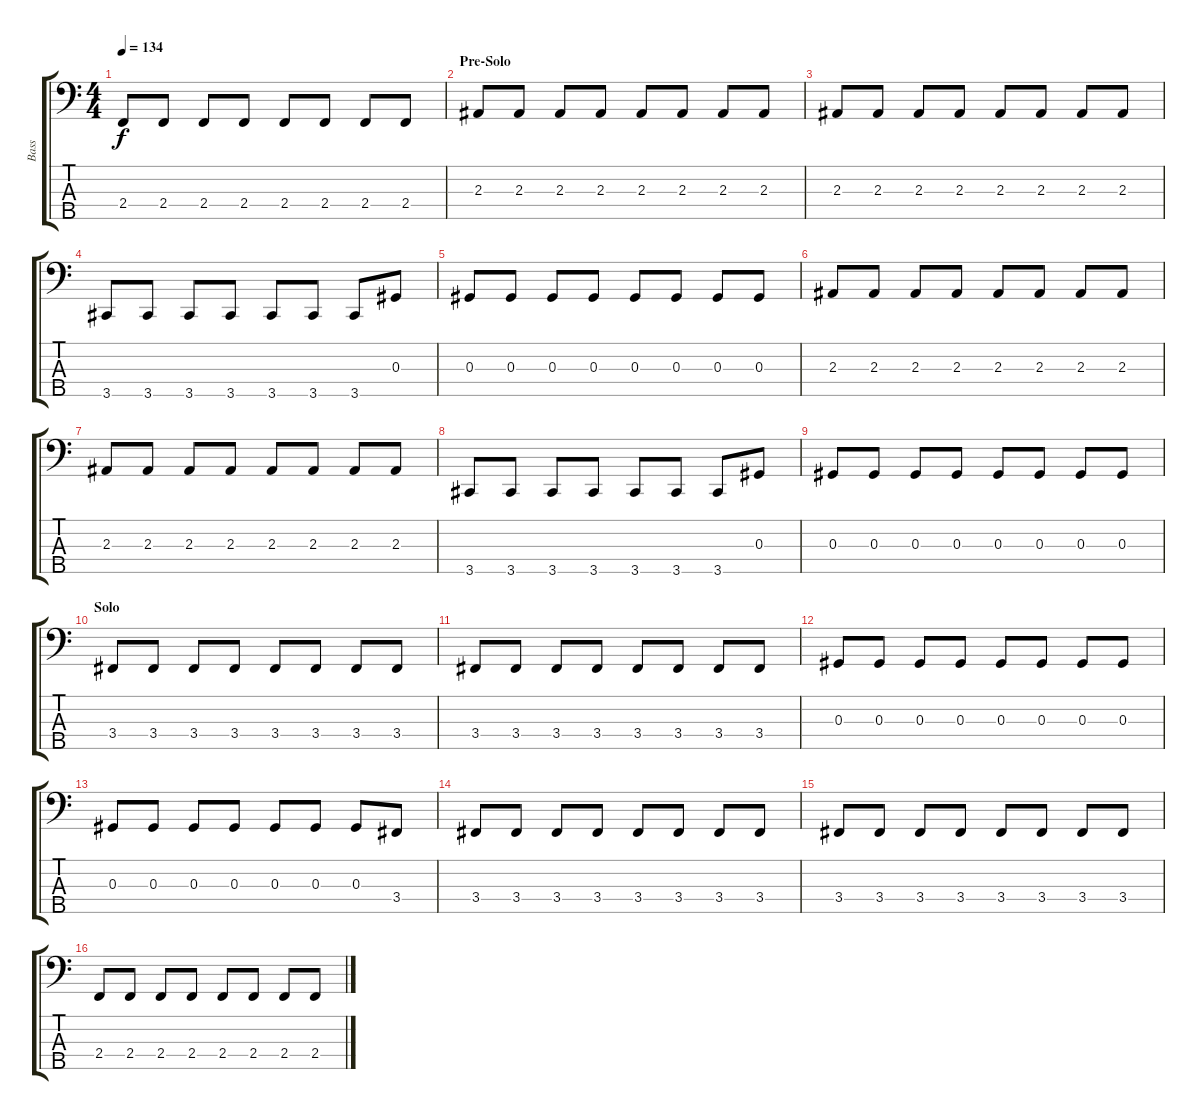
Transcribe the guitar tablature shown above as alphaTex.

\track ("Bass" "Bass") {instrument electricbasspick}
\staff {score tabs}
\tuning (Gb2 Db2 Ab1 Eb1 Bb0) {hide}
\ts (4 4)
\tempo 134
\clef f4
\ks c
2.4.8{dy f} 2.4.8 2.4.8 2.4.8 2.4.8 2.4.8 2.4.8 2.4.8 |
\section ("" "Pre-Solo")
2.3.8 2.3.8 2.3.8 2.3.8 2.3.8 2.3.8 2.3.8 2.3.8 |
2.3.8 2.3.8 2.3.8 2.3.8 2.3.8 2.3.8 2.3.8 2.3.8 |
3.5.8 3.5.8 3.5.8 3.5.8 3.5.8 3.5.8 3.5.8 0.3.8 |
0.3.8 0.3.8 0.3.8 0.3.8 0.3.8 0.3.8 0.3.8 0.3.8 |
2.3.8 2.3.8 2.3.8 2.3.8 2.3.8 2.3.8 2.3.8 2.3.8 |
2.3.8 2.3.8 2.3.8 2.3.8 2.3.8 2.3.8 2.3.8 2.3.8 |
3.5.8 3.5.8 3.5.8 3.5.8 3.5.8 3.5.8 3.5.8 0.3.8 |
0.3.8 0.3.8 0.3.8 0.3.8 0.3.8 0.3.8 0.3.8 0.3.8 |
\section ("" "Solo")
3.4.8 3.4.8 3.4.8 3.4.8 3.4.8 3.4.8 3.4.8 3.4.8 |
3.4.8 3.4.8 3.4.8 3.4.8 3.4.8 3.4.8 3.4.8 3.4.8 |
0.3.8 0.3.8 0.3.8 0.3.8 0.3.8 0.3.8 0.3.8 0.3.8 |
0.3.8 0.3.8 0.3.8 0.3.8 0.3.8 0.3.8 0.3.8 3.4.8 |
3.4.8 3.4.8 3.4.8 3.4.8 3.4.8 3.4.8 3.4.8 3.4.8 |
3.4.8 3.4.8 3.4.8 3.4.8 3.4.8 3.4.8 3.4.8 3.4.8 |
2.4.8 2.4.8 2.4.8 2.4.8 2.4.8 2.4.8 2.4.8 2.4.8
